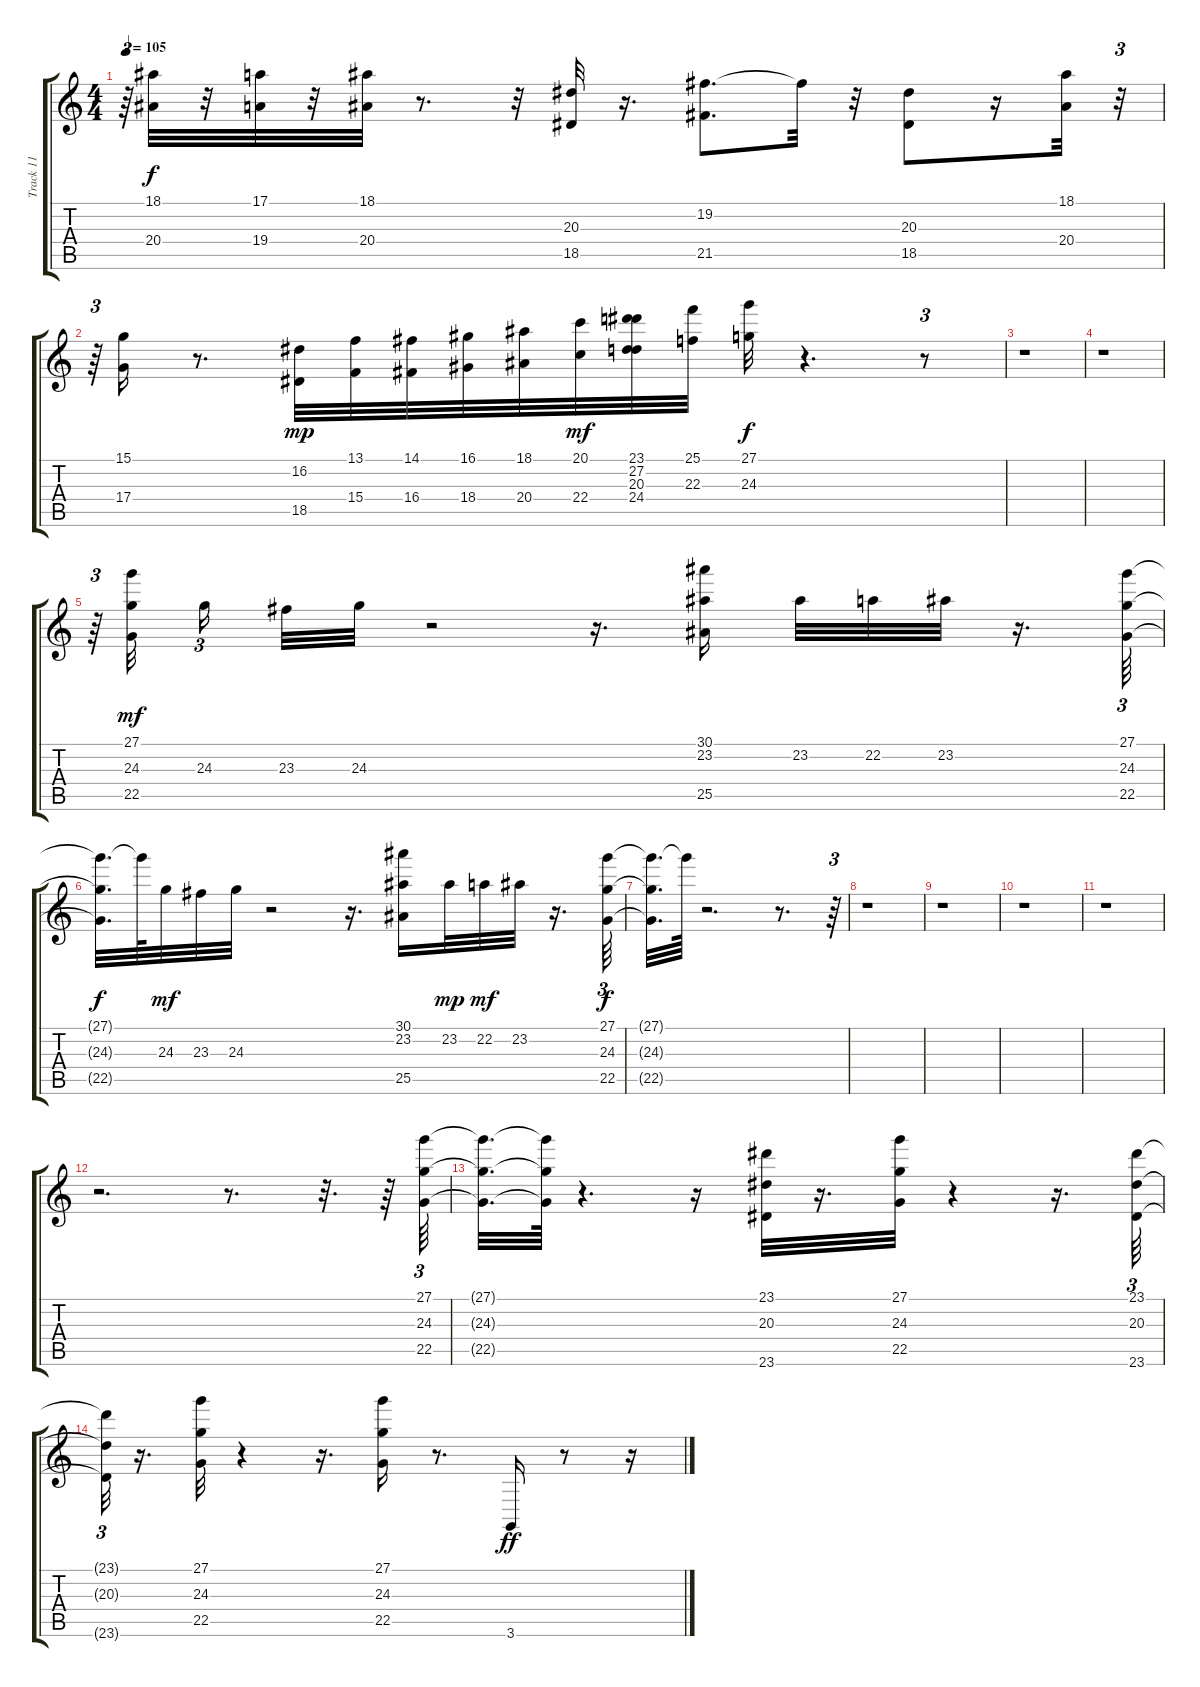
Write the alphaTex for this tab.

\track ("Track 11" "Track 11") {instrument celesta}
\staff {score tabs}
\tuning (E4 B3 G3 D3 A2 E2) {hide}
\ts (4 4)
\tempo 105
\clef g2
\ks c
r.64{tu (3 2) dy f} (18.1 20.4).32 r.32 (17.1 19.4).32 r.32 (18.1 20.4).32 r.8{d} r.32 (20.3 18.5).32 r.16{d} (19.2 21.5).8{d} 19.2{t}.32 r.32 (20.3 18.5).8 r.16 (18.1 20.4).32 r.32{tu (3 2)} |
r.64{tu (3 2)} (15.1 17.4).16 r.8{d} (16.2 18.5).32{dy mp} (13.1 15.4).32 (14.1 16.4).32 (16.1 18.4).32 (18.1 20.4).32 (20.1 22.4).32{dy mf} (23.1 27.2 20.3 24.4).32 (25.1 22.3).32 (27.1 24.3).32{dy f} r.4{d} r.8{tu (3 2)} |
r.1 |
r.1 |
r.64{tu (3 2)} (27.1 24.3 22.5).32{dy mf beam splitsecondary} 24.3.16{tu (3 2) beam splitsecondary} 23.3.32 24.3.32 r.2 r.16{d} (30.1 23.2 25.5).16 23.2.32 22.2.32 23.2.32 r.16{d} (27.1 24.3 22.5).64{tu (3 2)} |
(27.1{t} 24.3{t} 22.5{t}).32{d dy f} 27.1{t}.64 24.3.32{dy mf} 23.3.32 24.3.32 r.2 r.16{d} (30.1 23.2 25.5).16 23.2.32{dy mp} 22.2.32{dy mf} 23.2.32 r.16{d} (27.1 24.3 22.5).64{tu (3 2) dy f} |
(27.1{t} 24.3{t} 22.5{t}).32{d} 27.1{t}.64 r.2{d} r.8{d} r.64{tu (3 2)} |
r.1 |
r.1 |
r.1 |
r.1 |
r.2{d} r.8{d} r.32{d} r.64 (27.1 24.3 22.5).64{tu (3 2)} |
(27.1{t} 24.3{t} 22.5{t}).32{d} (27.1{t} 24.3{t} 22.5{t}).64 r.4{d} r.16 (23.1 20.3 23.6).32 r.16{d} (27.1 24.3 22.5).32 r.4 r.16{d} (23.1 20.3 23.6).64{tu (3 2)} |
(23.1{t} 20.3{t} 23.6{t}).32{tu (3 2)} r.16{d} (27.1 24.3 22.5).32 r.4 r.16{d} (27.1 24.3 22.5).16 r.8{d} 3.6.16{dy ff} r.8 r.16
